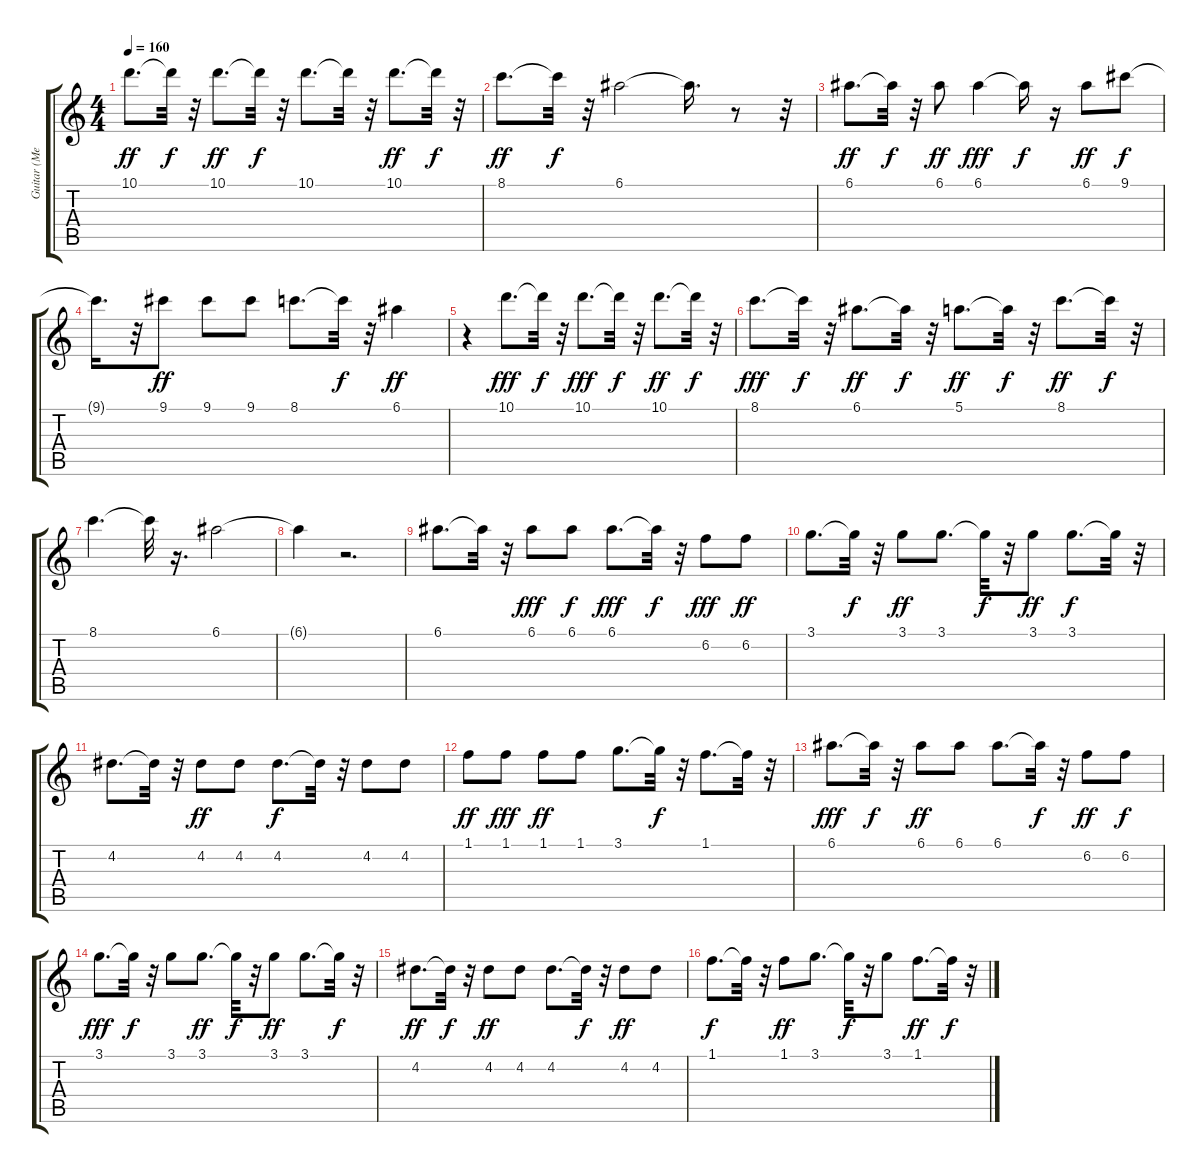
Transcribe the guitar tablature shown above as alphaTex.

\track ("Guitar (Melody)" "Guitar (Me") {instrument acousticguitarsteel}
\staff {score tabs}
\tuning (E4 B3 G3 D3 A2 E2) {hide}
\ts (4 4)
\tempo 160
\clef g2
\ks c
10.1.8{d dy ff} 10.1{t}.32{dy f} r.32 10.1.8{d dy ff} 10.1{t}.32{dy f} r.32 10.1.8{d} 10.1{t}.32 r.32 10.1.8{d dy ff} 10.1{t}.32{dy f} r.32 |
8.1.8{d dy ff} 8.1{t}.32{dy f} r.32 6.1.2 6.1{t}.16{d} r.8 r.32 |
6.1.8{d dy ff} 6.1{t}.32{dy f} r.32 6.1.8{dy ff} 6.1.4{dy fff} 6.1{t}.16{dy f} r.16 6.1.8{dy ff} 9.1.8{dy f} |
9.1{t}.16{d} r.32 9.1.8{dy ff} 9.1.8 9.1.8 8.1.8{d} 8.1{t}.32{dy f} r.32 6.1.4{dy ff} |
r.4 10.1.8{d dy fff} 10.1{t}.32{dy f} r.32 10.1.8{d dy fff} 10.1{t}.32{dy f} r.32 10.1.8{d dy ff} 10.1{t}.32{dy f} r.32 |
8.1.8{d dy fff} 8.1{t}.32{dy f} r.32 6.1.8{d dy ff} 6.1{t}.32{dy f} r.32 5.1.8{d dy ff} 5.1{t}.32{dy f} r.32 8.1.8{d dy ff} 8.1{t}.32{dy f} r.32 |
8.1.4{d} 8.1{t}.32 r.16{d} 6.1.2 |
6.1{t}.4 r.2{d} |
6.1.8{d} 6.1{t}.32 r.32 6.1.8{dy fff} 6.1.8{dy f} 6.1.8{d dy fff} 6.1{t}.32{dy f} r.32 6.2.8{dy fff} 6.2.8{dy ff} |
3.1.8{d} 3.1{t}.32{dy f} r.32 3.1.8{dy ff} 3.1.8{d} 3.1{t}.32{dy f} r.32 3.1.8{dy ff} 3.1.8{d dy f} 3.1{t}.32 r.32 |
4.2.8{d} 4.2{t}.32 r.32 4.2.8{dy ff} 4.2.8 4.2.8{d dy f} 4.2{t}.32 r.32 4.2.8 4.2.8 |
1.1.8{dy ff} 1.1.8{dy fff} 1.1.8{dy ff} 1.1.8 3.1.8{d} 3.1{t}.32{dy f} r.32 1.1.8{d} 1.1{t}.32 r.32 |
6.1.8{d dy fff} 6.1{t}.32{dy f} r.32 6.1.8{dy ff} 6.1.8 6.1.8{d} 6.1{t}.32{dy f} r.32 6.2.8{dy ff} 6.2.8{dy f} |
3.1.8{d dy fff} 3.1{t}.32{dy f} r.32 3.1.8 3.1.8{d dy ff} 3.1{t}.32{dy f} r.32 3.1.8{dy ff} 3.1.8{d} 3.1{t}.32{dy f} r.32 |
4.2.8{d dy ff} 4.2{t}.32{dy f} r.32 4.2.8{dy ff} 4.2.8 4.2.8{d} 4.2{t}.32{dy f} r.32 4.2.8{dy ff} 4.2.8 |
1.1.8{d dy f} 1.1{t}.32 r.32 1.1.8{dy ff} 3.1.8{d} 3.1{t}.32{dy f} r.32 3.1.8 1.1.8{d dy ff} 1.1{t}.32{dy f} r.32
